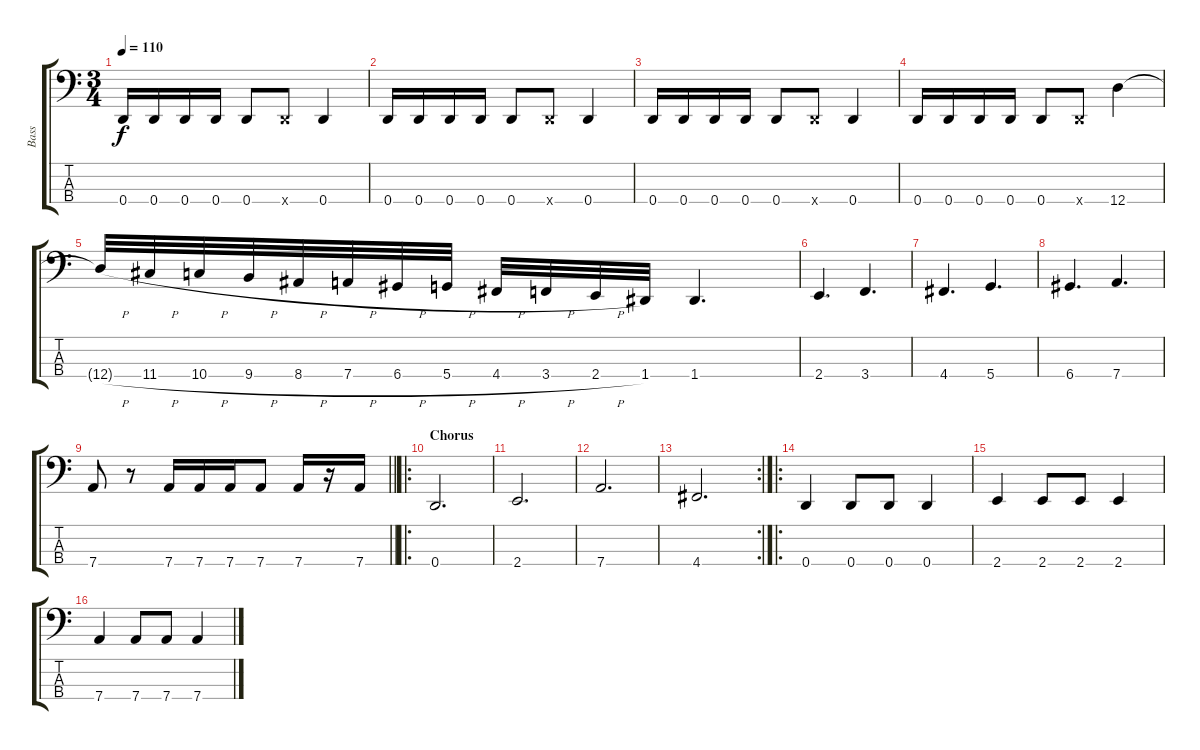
\track ("Bass" "Bass") {instrument electricbasspick}
\staff {score tabs}
\tuning (G2 D2 A1 D1) {hide}
\ts (3 4)
\tempo 110
\clef f4
\ks c
0.4.16{dy f} 0.4.16 0.4.16 0.4.16 0.4.8 0.4{x}.8 0.4.4 |
0.4.16 0.4.16 0.4.16 0.4.16 0.4.8 0.4{x}.8 0.4.4 |
0.4.16 0.4.16 0.4.16 0.4.16 0.4.8 0.4{x}.8 0.4.4 |
0.4.16 0.4.16 0.4.16 0.4.16 0.4.8 0.4{x}.8 12.4.4 |
12.4{h t}.32 11.4{h}.32 10.4{h}.32 9.4{h}.32 8.4{h}.32 7.4{h}.32 6.4{h}.32 5.4{h}.32 4.4{h}.32 3.4{h}.32 2.4{h}.32 1.4.32 1.4.4{d} |
2.4.4{d} 3.4.4{d} |
4.4.4{d} 5.4.4{d} |
6.4.4{d} 7.4.4{d} |
\barLineRight lightlight
7.4.8 r.8 7.4.16 7.4.16 7.4.16 7.4.8 7.4.16 r.16 7.4.16 |
\ro
\section ("" "Chorus")
0.4.2{d} |
2.4.2{d} |
7.4.2{d} |
\rc 2
4.4.2{d} |
\ro
0.4.4 0.4.8 0.4.8 0.4.4 |
2.4.4 2.4.8 2.4.8 2.4.4 |
7.4.4 7.4.8 7.4.8 7.4.4
